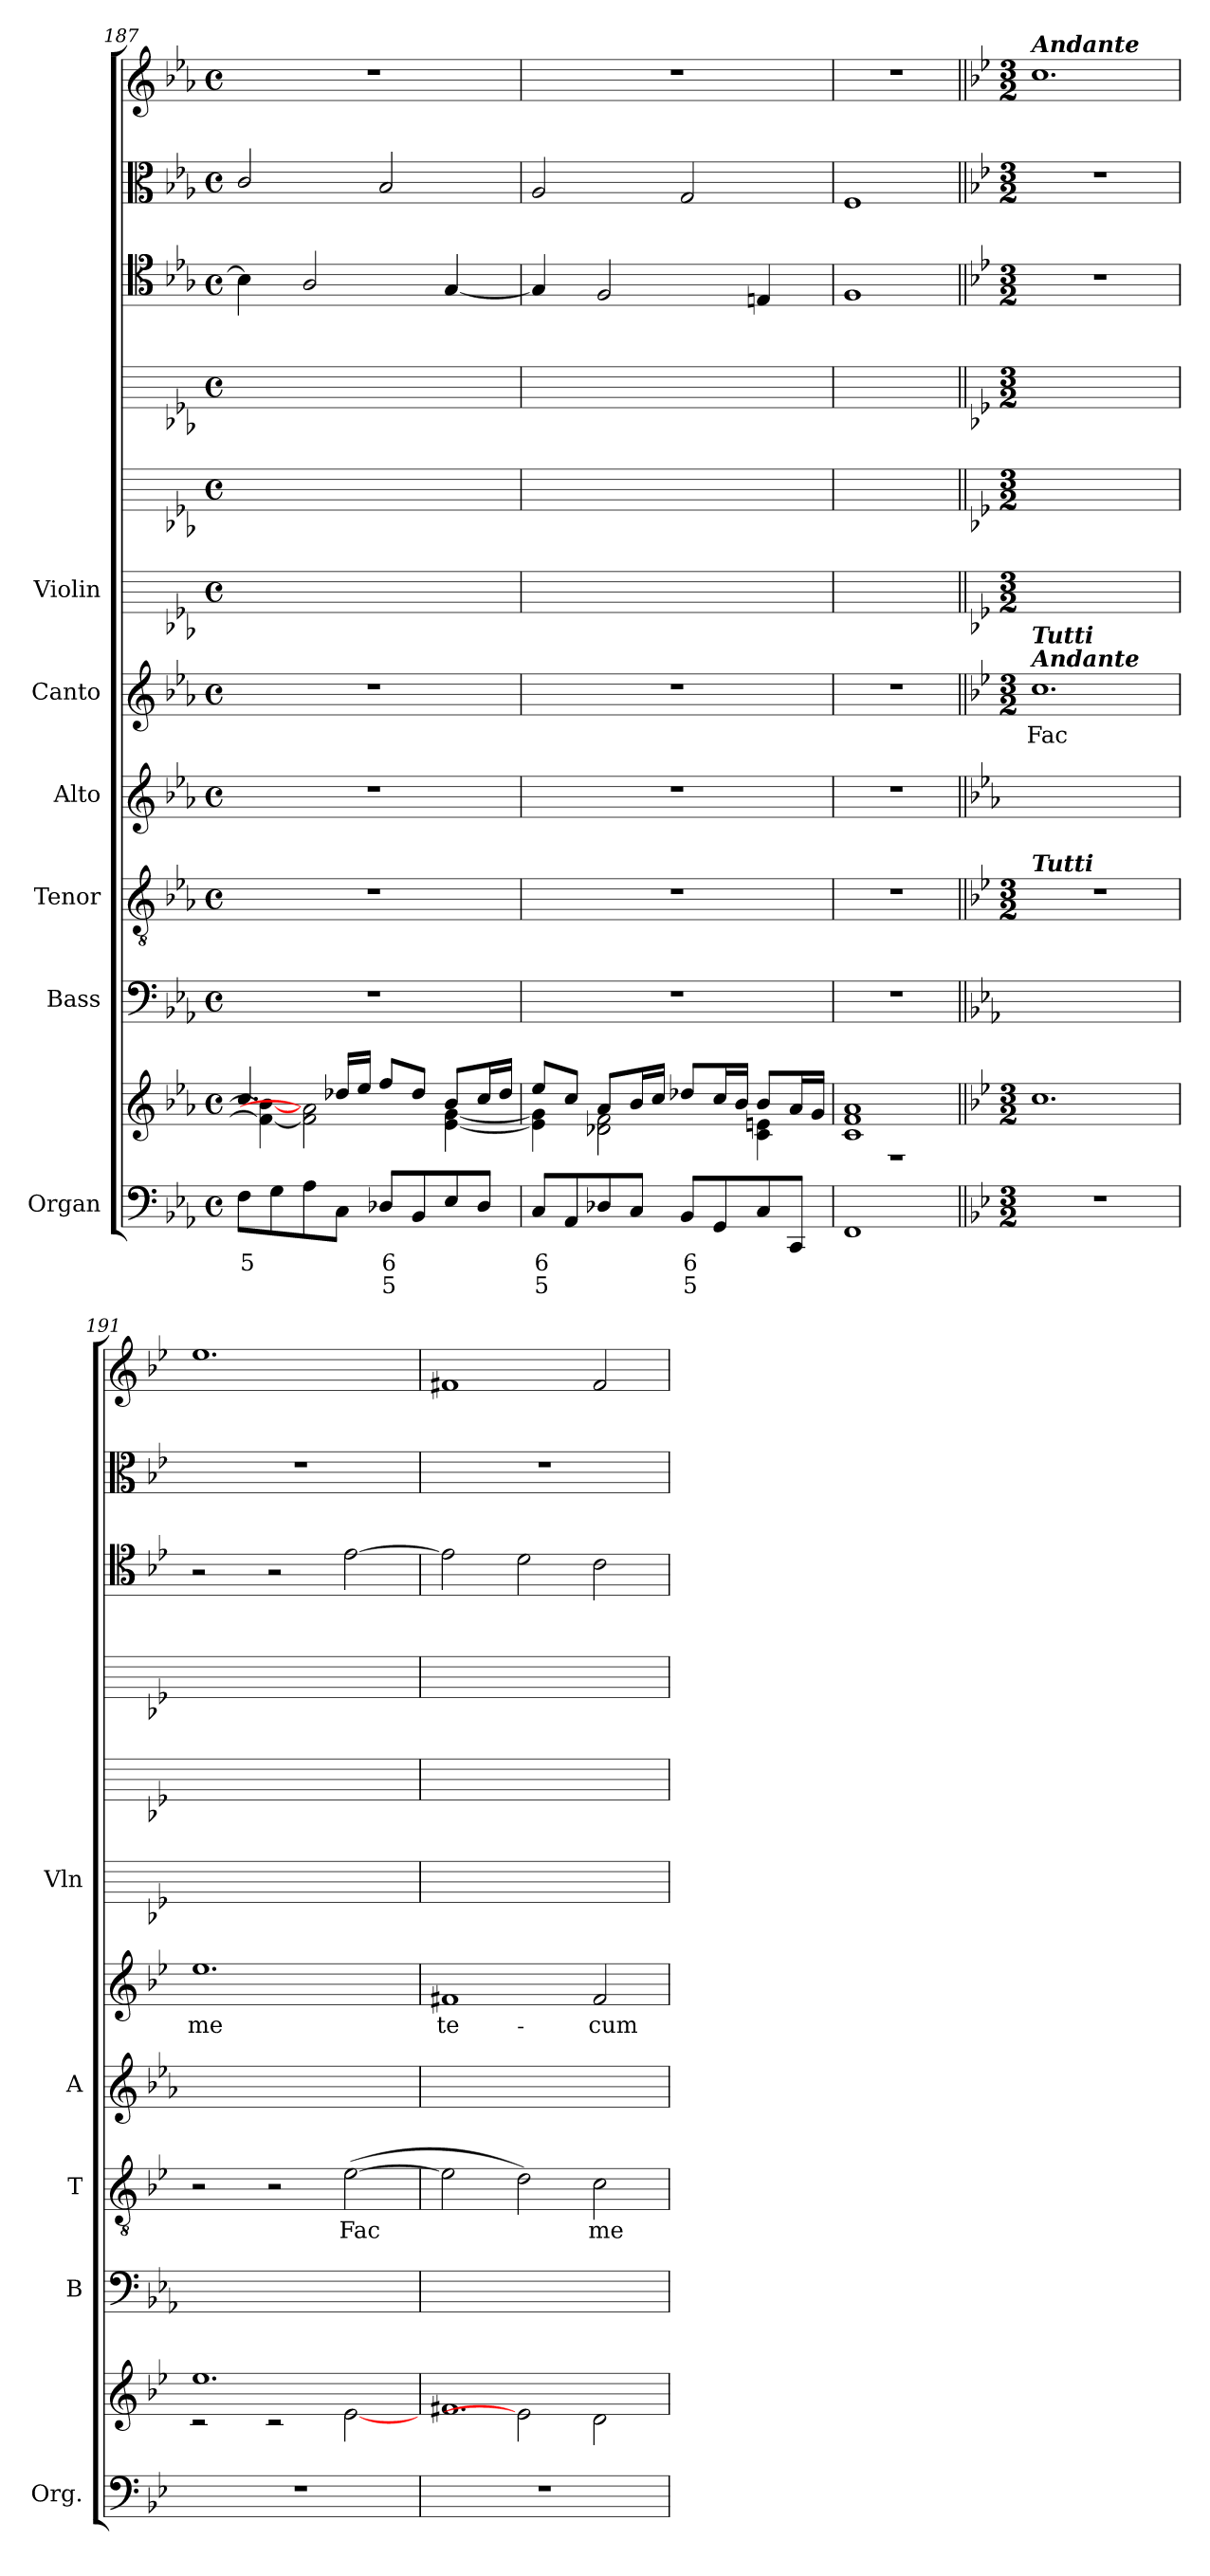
**kern	**text	**text	**kern	**kern	**kern	**text	**kern	**kern	**text	**kern	**kern	**kern	**kern	**kern	**kern
*part6	*part6	*part6	*part6	*part5	*part4	*part4	*part3	*part2	*part2	*part1	*part1	*part1	*part1	*part1	*part1
*staff12	*staff12	*staff12	*staff11	*staff10	*staff9	*staff9	*staff8	*staff7	*staff7	*staff6	*staff5	*staff4	*staff3	*staff2	*staff1
*I"Organ	*	*	*	*I"Bass	*I"Tenor	*	*I"Alto	*I"Canto	*	*I"Violin	*	*	*	*	*
*I'Org.	*	*	*	*I'B	*I'T	*	*I'A	*	*	*I'Vln	*	*	*	*	*
*clefF4	*	*	*clefG2	*clefF4	*clefGv2	*	*clefG2	*clefG2	*	*	*	*	*clefC4	*clefC3	*clefG2
*k[b-e-a-]	*	*	*k[b-e-a-]	*k[b-e-a-]	*k[b-e-a-]	*	*k[b-e-a-]	*k[b-e-a-]	*	*k[b-e-a-]	*k[b-e-a-]	*k[b-e-a-]	*k[b-e-a-]	*k[b-e-a-]	*k[b-e-a-]
*E-:	*	*	*E-:	*E-:	*E-:	*	*E-:	*E-:	*	*E-:	*E-:	*E-:	*E-:	*E-:	*E-:
*M4/4	*	*	*M4/4	*M4/4	*M4/4	*	*M4/4	*M4/4	*	*M4/4	*M4/4	*M4/4	*M4/4	*M4/4	*M4/4
*met(c)	*	*	*met(c)	*met(c)	*met(c)	*	*met(c)	*met(c)	*	*met(c)	*met(c)	*met(c)	*met(c)	*met(c)	*met(c)
=187	=187	=187	=187	=187	=187	=187	=187	=187	=187	=187	=187	=187	=187	=187	=187
!	!LO:LY:b	!	!	!	!	!	!	!	!	!	!	!	!	!	!
*	*	*	*^	*	*	*	*	*	*	*	*	*	*	*	*
8FL	5	.	4.cc/	4f\_ 4b-\_	1r	1r	.	1r	1r	.	1ryy	1ryy	1ryy	4B-]	2c/	1r
8G	.	.	.	.	.	.	.	.	.	.	.	.	.	.	.	.
8A-	.	.	.	2f\] 2a-\]	.	.	.	.	.	.	.	.	.	2A-/	.	.
8CJ	.	.	16dd-X/LL	.	.	.	.	.	.	.	.	.	.	.	.	.
.	.	.	16ee-/JJ	.	.	.	.	.	.	.	.	.	.	.	.	.
!	!LO:LY:b	!LO:LY:b	!	!	!	!	!	!	!	!	!	!	!	!	!	!
8D-XL	6	5	8ff/L	.	.	.	.	.	.	.	.	.	.	.	2B-	.
8BB-	.	.	8dd-/J	.	.	.	.	.	.	.	.	.	.	.	.	.
8E-	.	.	8b-/L	[4e-\ [4g\	.	.	.	.	.	.	.	.	.	[4G	.	.
8D-J	.	.	16cc/L	.	.	.	.	.	.	.	.	.	.	.	.	.
.	.	.	16dd-/JJ	.	.	.	.	.	.	.	.	.	.	.	.	.
=188	=188	=188	=188	=188	=188	=188	=188	=188	=188	=188	=188	=188	=188	=188	=188	=188
!	!LO:LY:b	!LO:LY:b	!	!	!	!	!	!	!	!	!	!	!	!	!	!
8CL	6	5	8ee-/L	4e-\] 4g\]	1r	1r	.	1r	1r	.	1ryy	1ryy	1ryy	4G]	2A-	1r
8AA-	.	.	8cc/J	.	.	.	.	.	.	.	.	.	.	.	.	.
8D-X	.	.	8a-/L	2d-X\ 2f\	.	.	.	.	.	.	.	.	.	2F	.	.
8CJ	.	.	16b-/L	.	.	.	.	.	.	.	.	.	.	.	.	.
.	.	.	16cc/JJ	.	.	.	.	.	.	.	.	.	.	.	.	.
!	!LO:LY:b	!LO:LY:b	!	!	!	!	!	!	!	!	!	!	!	!	!	!
8BB-L	6	5	8dd-X/L	.	.	.	.	.	.	.	.	.	.	.	2G	.
8GG	.	.	16cc/L	.	.	.	.	.	.	.	.	.	.	.	.	.
.	.	.	16b-/JJ	.	.	.	.	.	.	.	.	.	.	.	.	.
8C	.	.	8b-/L	4c\ 4en\	.	.	.	.	.	.	.	.	.	4En	.	.
8CCJ	.	.	16a-/L	.	.	.	.	.	.	.	.	.	.	.	.	.
.	.	.	16g/JJ	.	.	.	.	.	.	.	.	.	.	.	.	.
=189	=189	=189	=189	=189	=189	=189	=189	=189	=189	=189	=189	=189	=189	=189	=189	=189
1FF	.	.	1c/ 1f/ 1a-/	1r	1r	1r	.	1r	1r	.	1ryy	1ryy	1ryy	1F	1F	1r
=190||	=190||	=190||	=190||	=190||	=190||	=190||	=190||	=190||	=190||	=190||	=190||	=190||	=190||	=190||	=190||	=190||
*k[b-e-]	*	*	*k[b-e-]	*	*	*k[b-e-]	*	*	*k[b-e-]	*	*k[b-e-]	*k[b-e-]	*k[b-e-]	*k[b-e-]	*k[b-e-]	*k[b-e-]
*B-:	*	*	*B-:	*	*	*B-:	*	*	*B-:	*	*B-:	*B-:	*B-:	*B-:	*B-:	*B-:
*M3/2	*	*	*M3/2	*	*	*M3/2	*	*	*M3/2	*	*M3/2	*M3/2	*M3/2	*M3/2	*M3/2	*M3/2
!	!	!	!	!	!	!	!	!	!	!	!	!	!	!	!	!LO:TX:a:Bi:t=Andante
!	!	!	!	!	!	!	!	!	!LO:TX:a:Bi:t=Andante	!	!	!	!	!	!	!
!	!	!	!	!	!	!	!	!	!LO:TX:a:Bi:t=Tutti	!	!	!	!	!	!	!
!	!	!	!	!	!	!LO:TX:a:Bi:t=Tutti	!	!	!	!	!	!	!	!	!	!
!LO:N:vis=1	!	!	!	!LO:N:vis=1	!	!LO:N:vis=1	!	!	!	!LO:LY:b	!	!	!	!LO:N:vis=1	!LO:N:vis=1	!
1.r	.	.	1.cc/	1.ryy	1.r	1.r	.	1.r	1.cc	Fac	1.ryy	1.ryy	1.ryy	1.r	1.r	1.cc
=191	=191	=191	=191	=191	=191	=191	=191	=191	=191	=191	=191	=191	=191	=191	=191	=191
!LO:N:vis=1	!	!	!	!	!	!	!	!	!	!LO:LY:b	!	!	!	!	!LO:N:vis=1	!
1.r	.	.	1.ee-/	2r	1.r	2r	.	1.r	1.ee-	me	1.ryy	1.ryy	1.ryy	2r	1.r	1.ee-
.	.	.	.	2r	.	2r	.	.	.	.	.	.	.	2r	.	.
!	!	!	!	!	!	!	!LO:LY:b	!	!	!	!	!	!	!	!	!
.	.	.	.	[2e-\	.	(>[2e-	Fac	.	.	.	.	.	.	[2e-	.	.
=192	=192	=192	=192	=192	=192	=192	=192	=192	=192	=192	=192	=192	=192	=192	=192	=192
!LO:N:vis=1	!	!	!	!	!	!	!	!	!	!LO:LY:b	!	!	!	!	!LO:N:vis=1	!
1.r	.	.	1.f#X/	2ryy	1.r	2e-]	.	1.r	1f#X	te-	1.ryy	1.ryy	1.ryy	2e-]	1.r	1f#X
.	.	.	.	2e-\]	.	2d)	.	.	.	.	.	.	.	2d	.	.
!	!	!	!	!	!	!	!LO:LY:b	!	!	!LO:LY:b	!	!	!	!	!	!
.	.	.	.	2d\	.	2c	me	.	2f#	-cum	.	.	.	2c	.	2f#
*	*	*	*v	*v	*	*	*	*	*	*	*	*	*	*	*	*
=	=	=	=	=	=	=	=	=	=	=	=	=	=	=	=
*-	*-	*-	*-	*-	*-	*-	*-	*-	*-	*-	*-	*-	*-	*-	*-
